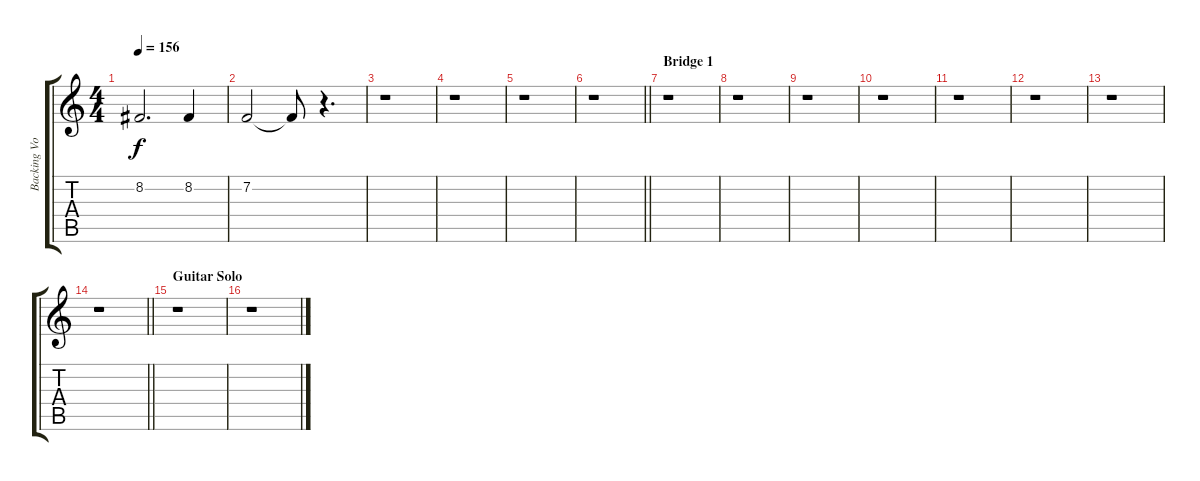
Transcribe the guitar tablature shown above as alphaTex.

\track ("Backing Vocals" "Backing Vo") {instrument pad3polysynth}
\staff {score tabs}
\tuning (Eb4 Bb3 Gb3 Db3 Ab2 Eb2) {hide}
\ts (4 4)
\tempo 156
\clef g2
\ks c
8.2.2{d dy f} 8.2.4 |
7.2.2 7.2{t}.8 r.4{d} |
r.1 |
r.1 |
r.1 |
\barLineRight lightlight
r.1 |
\section ("" "Bridge 1")
r.1 |
r.1 |
r.1 |
r.1 |
r.1 |
r.1 |
r.1 |
\barLineRight lightlight
r.1 |
\section ("" "Guitar Solo")
r.1 |
r.1
